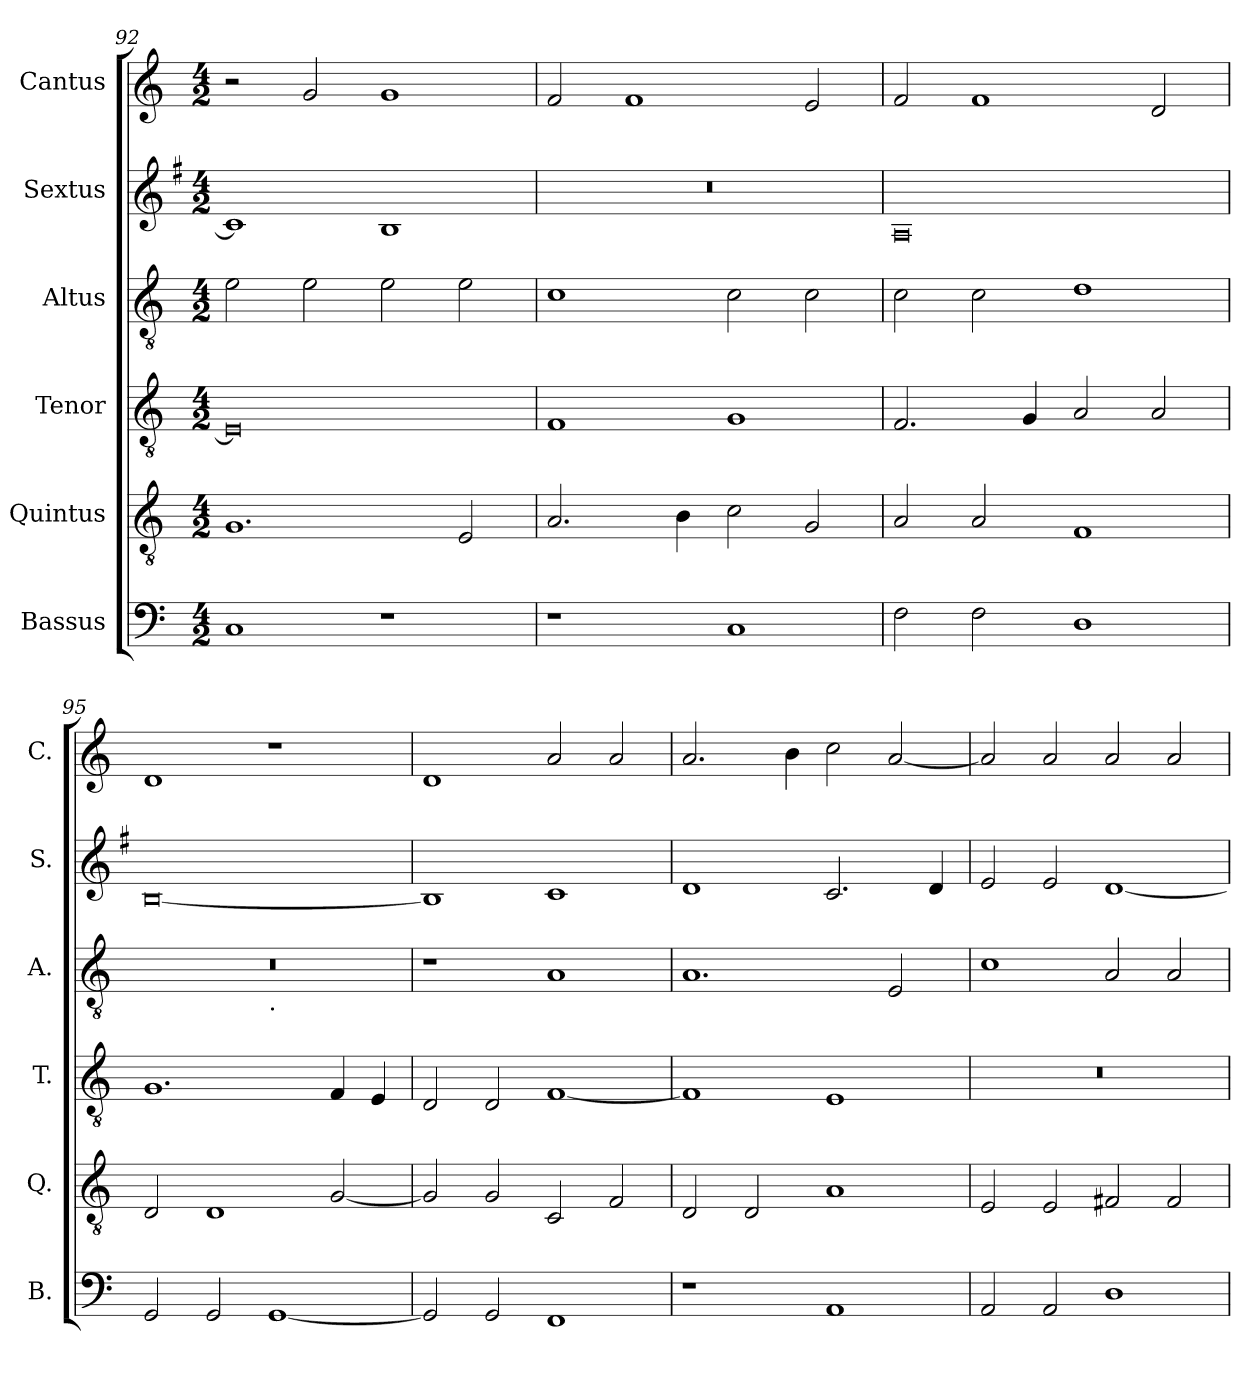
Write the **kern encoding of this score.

**kern	**kern	**kern	**kern	**kern	**kern
*part6	*part5	*part4	*part3	*part2	*part1
*staff6	*staff5	*staff4	*staff3	*staff2	*staff1
*I"Bassus	*I"Quintus	*I"Tenor	*I"Altus	*I"Sextus	*I"Cantus
*I'B.	*I'Q.	*I'T.	*I'A.	*I'S.	*I'C.
*clefF4	*clefGv2	*clefGv2	*clefGv2	*clefG2	*clefG2
*k[]	*k[]	*k[]	*k[]	*k[f#]	*k[]
*M4/2	*M4/2	*M4/2	*M4/2	*M4/2	*M4/2
=92	=92	=92	=92	=92	=92
1C	1.G	0E]	2e\	1c]	2r
.	.	.	2e\	.	2g/
1r	.	.	2e\	1B	1g
.	2E/	.	2e\	.	.
=93	=93	=93	=93	=93	=93
1r	2.A/	1F	1c	0r	2f/
.	.	.	.	.	1f
.	4B\	.	.	.	.
1C	2c\	1G	2c\	.	.
.	2G/	.	2c\	.	2e/
=94	=94	=94	=94	=94	=94
2F\	2A/	2.F/	2c\	0A	2f/
2F\	2A/	.	2c\	.	1f
.	.	4G/	.	.	.
1D	1F	2A/	1d	.	.
.	.	2A/	.	.	2d/
=95	=95	=95	=95	=95	=95
*	*	*	*^	*	*
2GG/	2D/	1.G	0r	1ryy	[0B	1d
2GG/	1D	.	.	.	.	.
!	!	!	!	!LO:TX:b:t=.	!	!
[1GG	.	.	.	1ryy	.	1r
.	[2G/	4F/	.	.	.	.
.	.	4E/	.	.	.	.
*	*	*	*v	*v	*	*
=96	=96	=96	=96	=96	=96
2GG/]	2G/]	2D/	1r	1B]	1d
2GG/	2G/	2D/	.	.	.
1FF	2C/	[1F	1A	1c	2a/
.	2F/	.	.	.	2a/
!!LO:LB:g=z
=97	=97	=97	=97	=97	=97
1r	2D/	1F]	1.A	1d	2.a/
.	2D/	.	.	.	.
.	.	.	.	.	4b\
1AA	1A	1E	.	2.c/	2cc\
.	.	.	2E/	.	[2a/
.	.	.	.	4d/	.
=98	=98	=98	=98	=98	=98
2AA/	2E/	0r	1c	2e/	2a/]
2AA/	2E/	.	.	2e/	2a/
1D	2F#X/	.	2A/	[1d	2a/
.	2F#/	.	2A/	.	2a/
=	=	=	=	=	=
*-	*-	*-	*-	*-	*-
